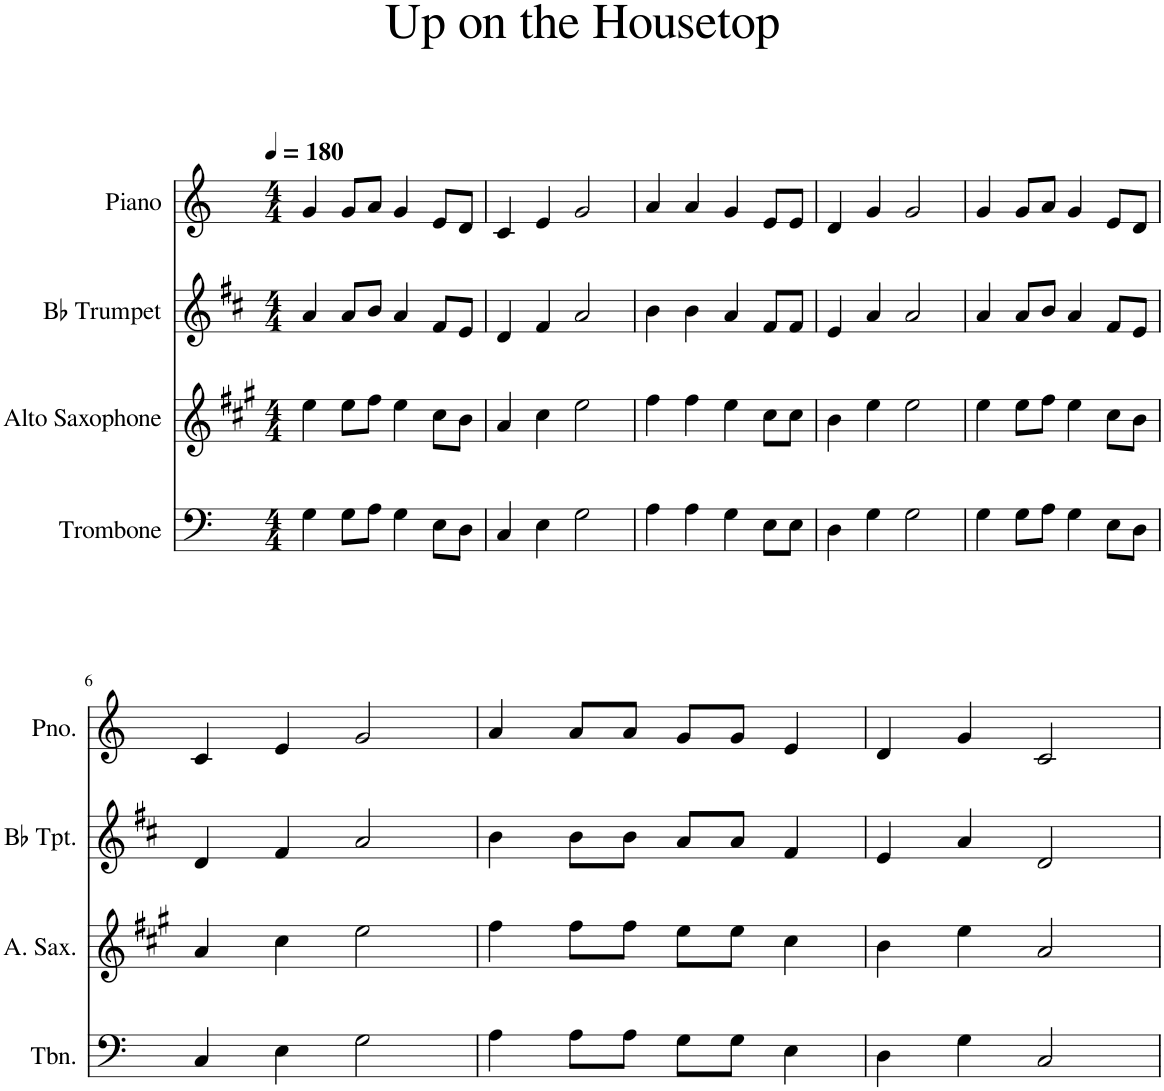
**kern	**kern	**kern	**kern
*part4	*part3	*part2	*part1
*staff4	*staff3	*staff2	*staff1
*I"Trombone	*I"Alto Saxophone	*I"Bb Trumpet	*I"Piano
*I'Tbn.	*I'A. Sax.	*I'Bb Tpt.	*I'Pno.
*clefF4	*clefG2	*clefG2	*clefG2
*	*Trd5c9	*Trd1c2	*
*k[]	*k[f#c#g#]	*k[f#c#]	*k[]
*M4/4	*M4/4	*M4/4	*M4/4
*MM180	*MM180	*MM180	*MM180
=1	=1	=1	=1
4G\	4ee\	4a/	4g/
8G\L	8ee\L	8a/L	8g/L
8A\J	8ff#\J	8b/J	8a/J
4G\	4ee\	4a/	4g/
8E\L	8cc#\L	8f#/L	8e/L
8D\J	8b\J	8e/J	8d/J
=2	=2	=2	=2
4C/	4a/	4d/	4c/
4E\	4cc#\	4f#/	4e/
2G\	2ee\	2a/	2g/
=3	=3	=3	=3
4A\	4ff#\	4b\	4a/
4A\	4ff#\	4b\	4a/
4G\	4ee\	4a/	4g/
8E\L	8cc#\L	8f#/L	8e/L
8E\J	8cc#\J	8f#/J	8e/J
=4	=4	=4	=4
4D\	4b\	4e/	4d/
4G\	4ee\	4a/	4g/
2G\	2ee\	2a/	2g/
=5	=5	=5	=5
4G\	4ee\	4a/	4g/
8G\L	8ee\L	8a/L	8g/L
8A\J	8ff#\J	8b/J	8a/J
4G\	4ee\	4a/	4g/
8E\L	8cc#\L	8f#/L	8e/L
8D\J	8b\J	8e/J	8d/J
!!LO:LB:g=z
=6	=6	=6	=6
4C/	4a/	4d/	4c/
4E\	4cc#\	4f#/	4e/
2G\	2ee\	2a/	2g/
=7	=7	=7	=7
4A\	4ff#\	4b\	4a/
8A\L	8ff#\L	8b\L	8a/L
8A\J	8ff#\J	8b\J	8a/J
8G\L	8ee\L	8a/L	8g/L
8G\J	8ee\J	8a/J	8g/J
4E\	4cc#\	4f#/	4e/
=8	=8	=8	=8
4D\	4b\	4e/	4d/
4G\	4ee\	4a/	4g/
2C/	2a/	2d/	2c/
=	=	=	=
*-	*-	*-	*-
